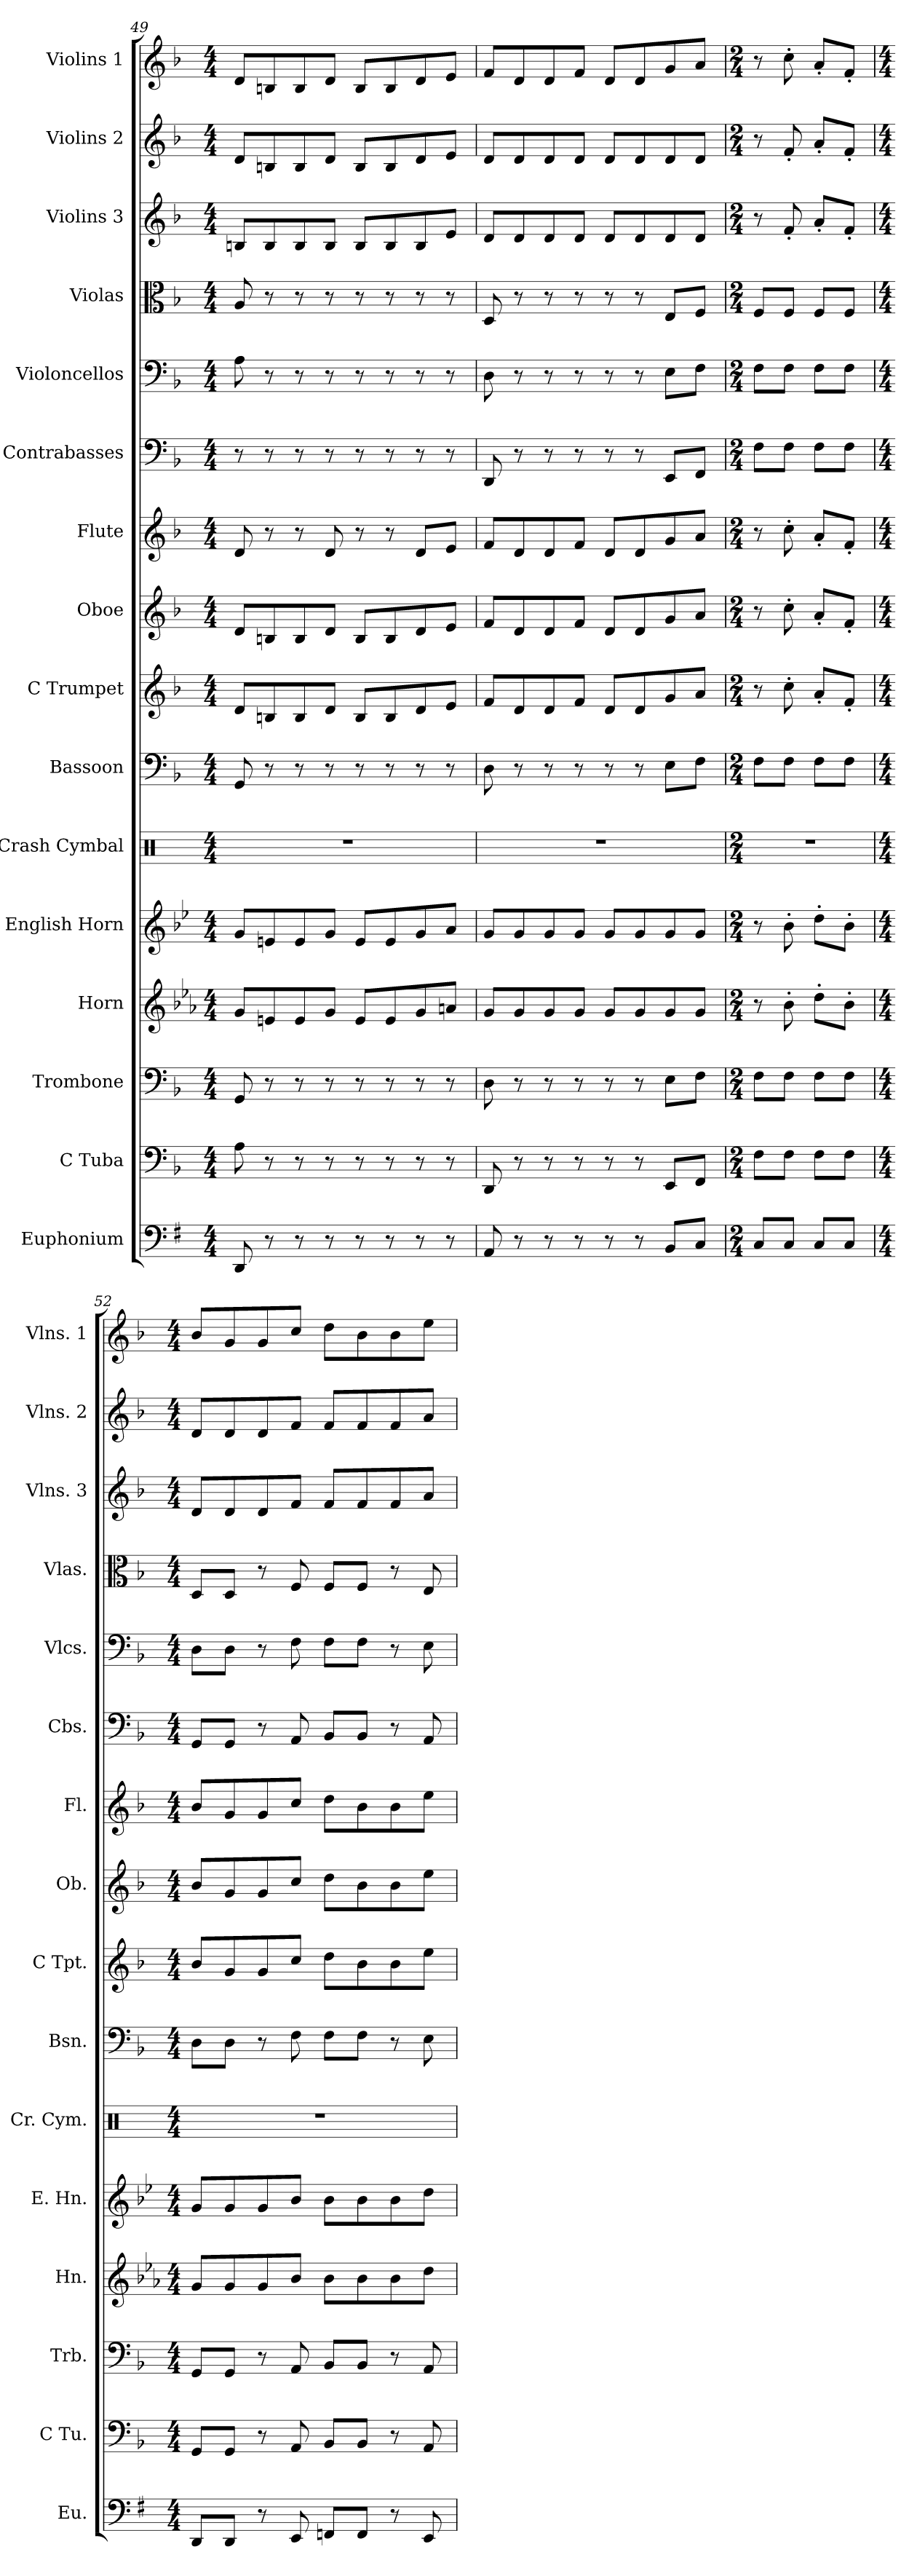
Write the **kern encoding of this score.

**kern	**kern	**kern	**kern	**kern	**kern	**kern	**kern	**kern	**kern	**kern	**kern	**kern	**kern	**kern	**kern
*part16	*part15	*part14	*part13	*part12	*part11	*part10	*part9	*part8	*part7	*part6	*part5	*part4	*part3	*part2	*part1
*staff16	*staff15	*staff14	*staff13	*staff12	*staff11	*staff10	*staff9	*staff8	*staff7	*staff6	*staff5	*staff4	*staff3	*staff2	*staff1
*I"Euphonium	*I"C Tuba	*I"Trombone	*I"Horn	*I"English Horn	*I"Crash Cymbal	*I"Bassoon	*I"C Trumpet	*I"Oboe	*I"Flute	*I"Contrabasses	*I"Violoncellos	*I"Violas	*I"Violins 3	*I"Violins 2	*I"Violins 1
*I'Eu.	*I'C Tu.	*I'Trb.	*I'Hn.	*I'E. Hn.	*I'Cr. Cym.	*I'Bsn.	*I'C Tpt.	*I'Ob.	*I'Fl.	*I'Cbs.	*I'Vlcs.	*I'Vlas.	*I'Vlns. 3	*I'Vlns. 2	*I'Vlns. 1
*clefF4	*clefF4	*clefF4	*clefG2	*	*clefX	*clefF4	*clefG2	*clefG2	*clefG2	*clefF4	*clefF4	*clefC3	*clefG2	*clefG2	*clefG2
*ITrd-3c-5	*	*	*ITrd3c5	*ITrd3c5	*	*	*	*	*	*	*	*	*	*	*
*k[]	*k[b-]	*k[b-]	*k[b-e-]	*k[b-]	*k[]	*k[b-]	*k[b-]	*k[b-]	*k[b-]	*k[b-]	*k[b-]	*k[b-]	*k[b-]	*k[b-]	*k[b-]
*C:	*F:	*F:	*B-:	*F:	*C:	*F:	*F:	*F:	*F:	*F:	*F:	*F:	*F:	*F:	*F:
*M4/4	*M4/4	*M4/4	*M4/4	*M4/4	*M4/4	*M4/4	*M4/4	*M4/4	*M4/4	*M4/4	*M4/4	*M4/4	*M4/4	*M4/4	*M4/4
=49	=49	=49	=49	=49	=49	=49	=49	=49	=49	=49	=49	=49	=49	=49	=49
8GG/	8A\	8GG/	8d/L	8d/L	1r	8GG/	8d/L	8d/L	8d/	8r	8A\	8A/	8Bn/L	8d/L	8d/L
8r	8r	8r	8Bn/	8Bn/	.	8r	8Bn/	8Bn/	8r	8r	8r	8r	8B/	8Bn/	8Bn/
8r	8r	8r	8B/	8B/	.	8r	8B/	8B/	8r	8r	8r	8r	8B/	8B/	8B/
8r	8r	8r	8d/J	8d/J	.	8r	8d/J	8d/J	8d/	8r	8r	8r	8B/J	8d/J	8d/J
8r	8r	8r	8B/L	8B/L	.	8r	8B/L	8B/L	8r	8r	8r	8r	8B/L	8B/L	8B/L
8r	8r	8r	8B/	8B/	.	8r	8B/	8B/	8r	8r	8r	8r	8B/	8B/	8B/
8r	8r	8r	8d/	8d/	.	8r	8d/	8d/	8d/L	8r	8r	8r	8B/	8d/	8d/
8r	8r	8r	8en/J	8e/J	.	8r	8e/J	8e/J	8e/J	8r	8r	8r	8e/J	8e/J	8e/J
=50	=50	=50	=50	=50	=50	=50	=50	=50	=50	=50	=50	=50	=50	=50	=50
8D/	8DD/	8D\	8d/L	8d/L	1r	8D\	8f/L	8f/L	8f/L	8DD/	8D\	8D/	8d/L	8d/L	8f/L
8r	8r	8r	8d/	8d/	.	8r	8d/	8d/	8d/	8r	8r	8r	8d/	8d/	8d/
8r	8r	8r	8d/	8d/	.	8r	8d/	8d/	8d/	8r	8r	8r	8d/	8d/	8d/
8r	8r	8r	8d/J	8d/J	.	8r	8f/J	8f/J	8f/J	8r	8r	8r	8d/J	8d/J	8f/J
8r	8r	8r	8d/L	8d/L	.	8r	8d/L	8d/L	8d/L	8r	8r	8r	8d/L	8d/L	8d/L
8r	8r	8r	8d/	8d/	.	8r	8d/	8d/	8d/	8r	8r	8r	8d/	8d/	8d/
8E/L	8EE/L	8E\L	8d/	8d/	.	8E\L	8g/	8g/	8g/	8EE/L	8E\L	8E/L	8d/	8d/	8g/
8F/J	8FF/J	8F\J	8d/J	8d/J	.	8F\J	8a/J	8a/J	8a/J	8FF/J	8F\J	8F/J	8d/J	8d/J	8a/J
=51	=51	=51	=51	=51	=51	=51	=51	=51	=51	=51	=51	=51	=51	=51	=51
*M2/4	*M2/4	*M2/4	*M2/4	*M2/4	*M2/4	*M2/4	*M2/4	*M2/4	*M2/4	*M2/4	*M2/4	*M2/4	*M2/4	*M2/4	*M2/4
8F/L	8F\L	8F\L	8r	8r	2r	8F\L	8r	8r	8r	8F\L	8F\L	8F/L	8r	8r	8r
8F/J	8F\J	8F\J	8f'\	8f'\	.	8F\J	8cc'\	8cc'\	8cc'\	8F\J	8F\J	8F/J	8f'/	8f'/	8cc'\
8F/L	8F\L	8F\L	8a'\L	8a'\L	.	8F\L	8a'/L	8a'/L	8a'/L	8F\L	8F\L	8F/L	8a'/L	8a'/L	8a'/L
8F/J	8F\J	8F\J	8f'\J	8f'\J	.	8F\J	8f'/J	8f'/J	8f'/J	8F\J	8F\J	8F/J	8f'/J	8f'/J	8f'/J
=52	=52	=52	=52	=52	=52	=52	=52	=52	=52	=52	=52	=52	=52	=52	=52
*M4/4	*M4/4	*M4/4	*M4/4	*M4/4	*M4/4	*M4/4	*M4/4	*M4/4	*M4/4	*M4/4	*M4/4	*M4/4	*M4/4	*M4/4	*M4/4
8GG/L	8GG/L	8GG/L	8d/L	8d/L	1r	8D\L	8b-/L	8b-/L	8b-/L	8GG/L	8D\L	8D/L	8d/L	8d/L	8b-/L
8GG/J	8GG/J	8GG/J	8d/	8d/	.	8D\J	8g/	8g/	8g/	8GG/J	8D\J	8D/J	8d/	8d/	8g/
8r	8r	8r	8d/	8d/	.	8r	8g/	8g/	8g/	8r	8r	8r	8d/	8d/	8g/
8AA/	8AA/	8AA/	8f/J	8f/J	.	8F\	8cc/J	8cc/J	8cc/J	8AA/	8F\	8F/	8f/J	8f/J	8cc/J
8BB-X/L	8BB-/L	8BB-/L	8f\L	8f\L	.	8F\L	8dd\L	8dd\L	8dd\L	8BB-/L	8F\L	8F/L	8f/L	8f/L	8dd\L
8BB-/J	8BB-/J	8BB-/J	8f\	8f\	.	8F\J	8b-\	8b-\	8b-\	8BB-/J	8F\J	8F/J	8f/	8f/	8b-\
8r	8r	8r	8f\	8f\	.	8r	8b-\	8b-\	8b-\	8r	8r	8r	8f/	8f/	8b-\
8AA/	8AA/	8AA/	8a\J	8a\J	.	8E\	8ee\J	8ee\J	8ee\J	8AA/	8E\	8E/	8a/J	8a/J	8ee\J
=	=	=	=	=	=	=	=	=	=	=	=	=	=	=	=
*-	*-	*-	*-	*-	*-	*-	*-	*-	*-	*-	*-	*-	*-	*-	*-
